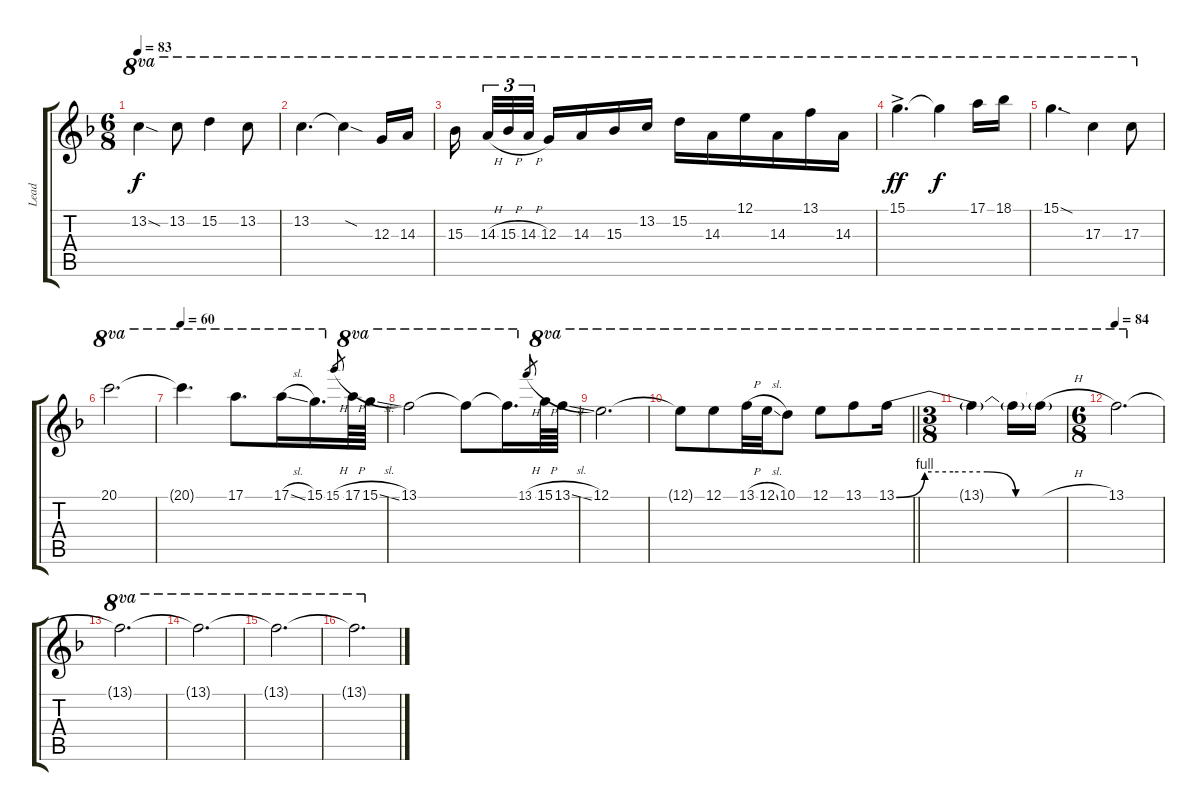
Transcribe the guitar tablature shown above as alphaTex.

\track ("Lead" "Lead") {instrument overdrivenguitar}
\staff {score tabs}
\tuning (E4 B3 G3 D3 A2 E2) {hide}
\ts (6 8)
\tempo 83
\clef g2
\ks f
13.2{sod t}.4{ot 8va dy f} 13.2.8{ot 8va} 15.2.4{ot 8va} 13.2.8{ot 8va} |
13.2.4{d ot 8va} 13.2{sod t}.4{ot 8va} 12.3.16{ot 8va} 14.3.16{ot 8va} |
15.3.16{ot 8va beam splitsecondary} 14.3{h}.32{tu (3 2) ot 8va} 15.3{h}.32{tu (3 2) ot 8va} 14.3{h}.32{tu (3 2) ot 8va beam splitsecondary} 12.3.16{ot 8va} 14.3.16{ot 8va} 15.3.16{ot 8va} 13.2.16{ot 8va} 15.2.16{ot 8va} 14.3.16{ot 8va} 12.1.16{ot 8va} 14.3.16{ot 8va} 13.1.16{ot 8va} 14.3.16{ot 8va} |
15.1{ac}.4{d ot 8va dy ff} 15.1{t}.4{ot 8va dy f} 17.1.16{ot 8va} 18.1.16{ot 8va} |
15.1{sod}.4{d ot 8va} 17.3.4{ot 8va} 17.3.8{ot 8va} |
20.1.2{d ot 8va} |
\tempo 60
20.1{t}.4{d ot 8va} 17.1.8{d ot 8va} 17.1{sl}.16{ot 8va} 15.1.16{d ot 8va} 15.1{h}.8{gr} 17.1{h}.64{ot 8va} 15.1{sl}.64{ot 8va} |
13.1.2{ot 8va} 13.1{t}.8{ot 8va} 13.1{t}.16{d ot 8va} 13.1{h}.8{gr} 15.1{h}.64{ot 8va} 13.1{sl}.64{ot 8va} |
12.1.2{d ot 8va} |
\barLineRight lightlight
12.1{t}.8{ot 8va} 12.1.8{ot 8va} 13.1{h}.32{ot 8va} 12.1{sl}.32{ot 8va} 10.1.8{ot 8va} 12.1.8{ot 8va} 13.1.8{ot 8va} 13.1{be (custom 0 0 10 4 20 4 32 4 42 0 60 0)}.16{ot 8va} |
\ts (3 8)
13.1{t}.4{ot 8va} 13.1{t}.16{ot 8va} 13.1{h t}.16{ot 8va} |
\ts (6 8)
\tempo 84
13.1.2{d ot 8va volume 4} |
13.1{t}.2{d ot 8va} |
13.1{t}.2{d ot 8va} |
13.1{t}.2{d ot 8va volume 0} |
13.1{t}.2{d ot 8va}
